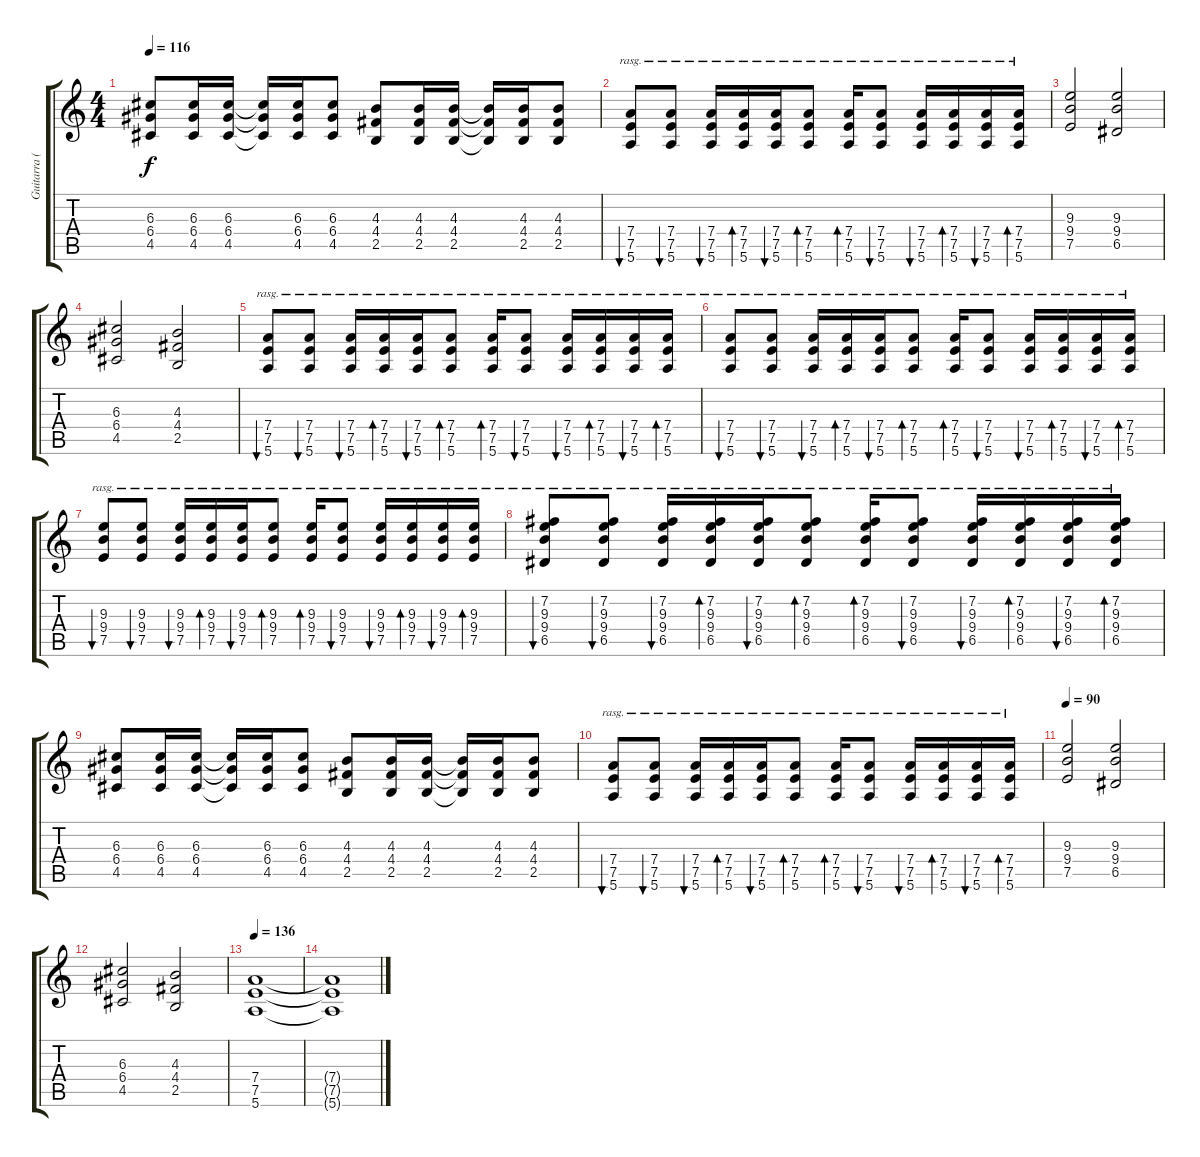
\track ("Guitarra (Ac)" "Guitarra (") {instrument acousticguitarsteel}
\staff {score tabs}
\tuning (E4 B3 G3 D3 A2 E2) {hide}
\ts (4 4)
\tempo 116
\clef g2
\ks c
(6.3 6.4 4.5).8{dy f} (6.3 6.4 4.5).16 (6.3 6.4 4.5).16 (6.3{t} 6.4{t} 4.5{t}).16 (6.3 6.4 4.5).16 (6.3 6.4 4.5).8 (4.3 4.4 2.5).8 (4.3 4.4 2.5).16 (4.3 4.4 2.5).16 (4.3{t} 4.4{t} 2.5{t}).16 (4.3 4.4 2.5).16 (4.3 4.4 2.5).8 |
(7.4 7.5 5.6).8{bu 60 rasg ii} (7.4 7.5 5.6).8{bu 120 rasg ii} (7.4 7.5 5.6).16{bu 120 rasg ii} (7.4 7.5 5.6).16{bd 120 rasg ii} (7.4 7.5 5.6).16{bu 120 rasg ii} (7.4 7.5 5.6).8{bd 120 rasg ii} (7.4 7.5 5.6).16{bd 120 rasg ii} (7.4 7.5 5.6).8{bu 120 rasg ii} (7.4 7.5 5.6).16{bu 120 rasg ii} (7.4 7.5 5.6).16{bd 120 rasg ii} (7.4 7.5 5.6).16{bu 120 rasg ii} (7.4 7.5 5.6).16{bd 120 rasg ii} |
(9.3 9.4 7.5).2 (9.3 9.4 6.5).2 |
(6.3 6.4 4.5).2 (4.3 4.4 2.5).2 |
(7.4 7.5 5.6).8{bu 60 rasg ii} (7.4 7.5 5.6).8{bu 120 rasg ii} (7.4 7.5 5.6).16{bu 120 rasg ii} (7.4 7.5 5.6).16{bd 120 rasg ii} (7.4 7.5 5.6).16{bu 120 rasg ii} (7.4 7.5 5.6).8{bd 120 rasg ii} (7.4 7.5 5.6).16{bd 120 rasg ii} (7.4 7.5 5.6).8{bu 120 rasg ii} (7.4 7.5 5.6).16{bu 120 rasg ii} (7.4 7.5 5.6).16{bd 120 rasg ii} (7.4 7.5 5.6).16{bu 120 rasg ii} (7.4 7.5 5.6).16{bd 120 rasg ii} |
(7.4 7.5 5.6).8{bu 60 rasg ii} (7.4 7.5 5.6).8{bu 120 rasg ii} (7.4 7.5 5.6).16{bu 120 rasg ii} (7.4 7.5 5.6).16{bd 120 rasg ii} (7.4 7.5 5.6).16{bu 120 rasg ii} (7.4 7.5 5.6).8{bd 120 rasg ii} (7.4 7.5 5.6).16{bd 120 rasg ii} (7.4 7.5 5.6).8{bu 120 rasg ii} (7.4 7.5 5.6).16{bu 120 rasg ii} (7.4 7.5 5.6).16{bd 120 rasg ii} (7.4 7.5 5.6).16{bu 120 rasg ii} (7.4 7.5 5.6).16{bd 120 rasg ii} |
(9.3 9.4 7.5).8{bu 60 rasg ii} (9.3 9.4 7.5).8{bu 120 rasg ii} (9.3 9.4 7.5).16{bu 120 rasg ii} (9.3 9.4 7.5).16{bd 120 rasg ii} (9.3 9.4 7.5).16{bu 120 rasg ii} (9.3 9.4 7.5).8{bd 120 rasg ii} (9.3 9.4 7.5).16{bd 120 rasg ii} (9.3 9.4 7.5).8{bu 120 rasg ii} (9.3 9.4 7.5).16{bu 120 rasg ii} (9.3 9.4 7.5).16{bd 120 rasg ii} (9.3 9.4 7.5).16{bu 120 rasg ii} (9.3 9.4 7.5).16{bd 120 rasg ii} |
(7.2 9.3 9.4 6.5).8{bu 60 rasg ii} (7.2 9.3 9.4 6.5).8{bu 120 rasg ii} (7.2 9.3 9.4 6.5).16{bu 120 rasg ii} (7.2 9.3 9.4 6.5).16{bd 120 rasg ii} (7.2 9.3 9.4 6.5).16{bu 120 rasg ii} (7.2 9.3 9.4 6.5).8{bd 120 rasg ii} (7.2 9.3 9.4 6.5).16{bd 120 rasg ii} (7.2 9.3 9.4 6.5).8{bu 120 rasg ii} (7.2 9.3 9.4 6.5).16{bu 120 rasg ii} (7.2 9.3 9.4 6.5).16{bd 120 rasg ii} (7.2 9.3 9.4 6.5).16{bu 120 rasg ii} (7.2 9.3 9.4 6.5).16{bd 120 rasg ii} |
(6.3 6.4 4.5).8 (6.3 6.4 4.5).16 (6.3 6.4 4.5).16 (6.3{t} 6.4{t} 4.5{t}).16 (6.3 6.4 4.5).16 (6.3 6.4 4.5).8 (4.3 4.4 2.5).8 (4.3 4.4 2.5).16 (4.3 4.4 2.5).16 (4.3{t} 4.4{t} 2.5{t}).16 (4.3 4.4 2.5).16 (4.3 4.4 2.5).8 |
(7.4 7.5 5.6).8{bu 60 rasg ii} (7.4 7.5 5.6).8{bu 120 rasg ii} (7.4 7.5 5.6).16{bu 120 rasg ii} (7.4 7.5 5.6).16{bd 120 rasg ii} (7.4 7.5 5.6).16{bu 120 rasg ii} (7.4 7.5 5.6).8{bd 120 rasg ii} (7.4 7.5 5.6).16{bd 120 rasg ii} (7.4 7.5 5.6).8{bu 120 rasg ii} (7.4 7.5 5.6).16{bu 120 rasg ii} (7.4 7.5 5.6).16{bd 120 rasg ii} (7.4 7.5 5.6).16{bu 120 rasg ii} (7.4 7.5 5.6).16{bd 120 rasg ii} |
\tempo 90
(9.3 9.4 7.5).2 (9.3 9.4 6.5).2 |
(6.3 6.4 4.5).2 (4.3 4.4 2.5).2 |
\tempo 136
(7.4 7.5 5.6).1 |
(7.4{t} 7.5{t} 5.6{t}).1
